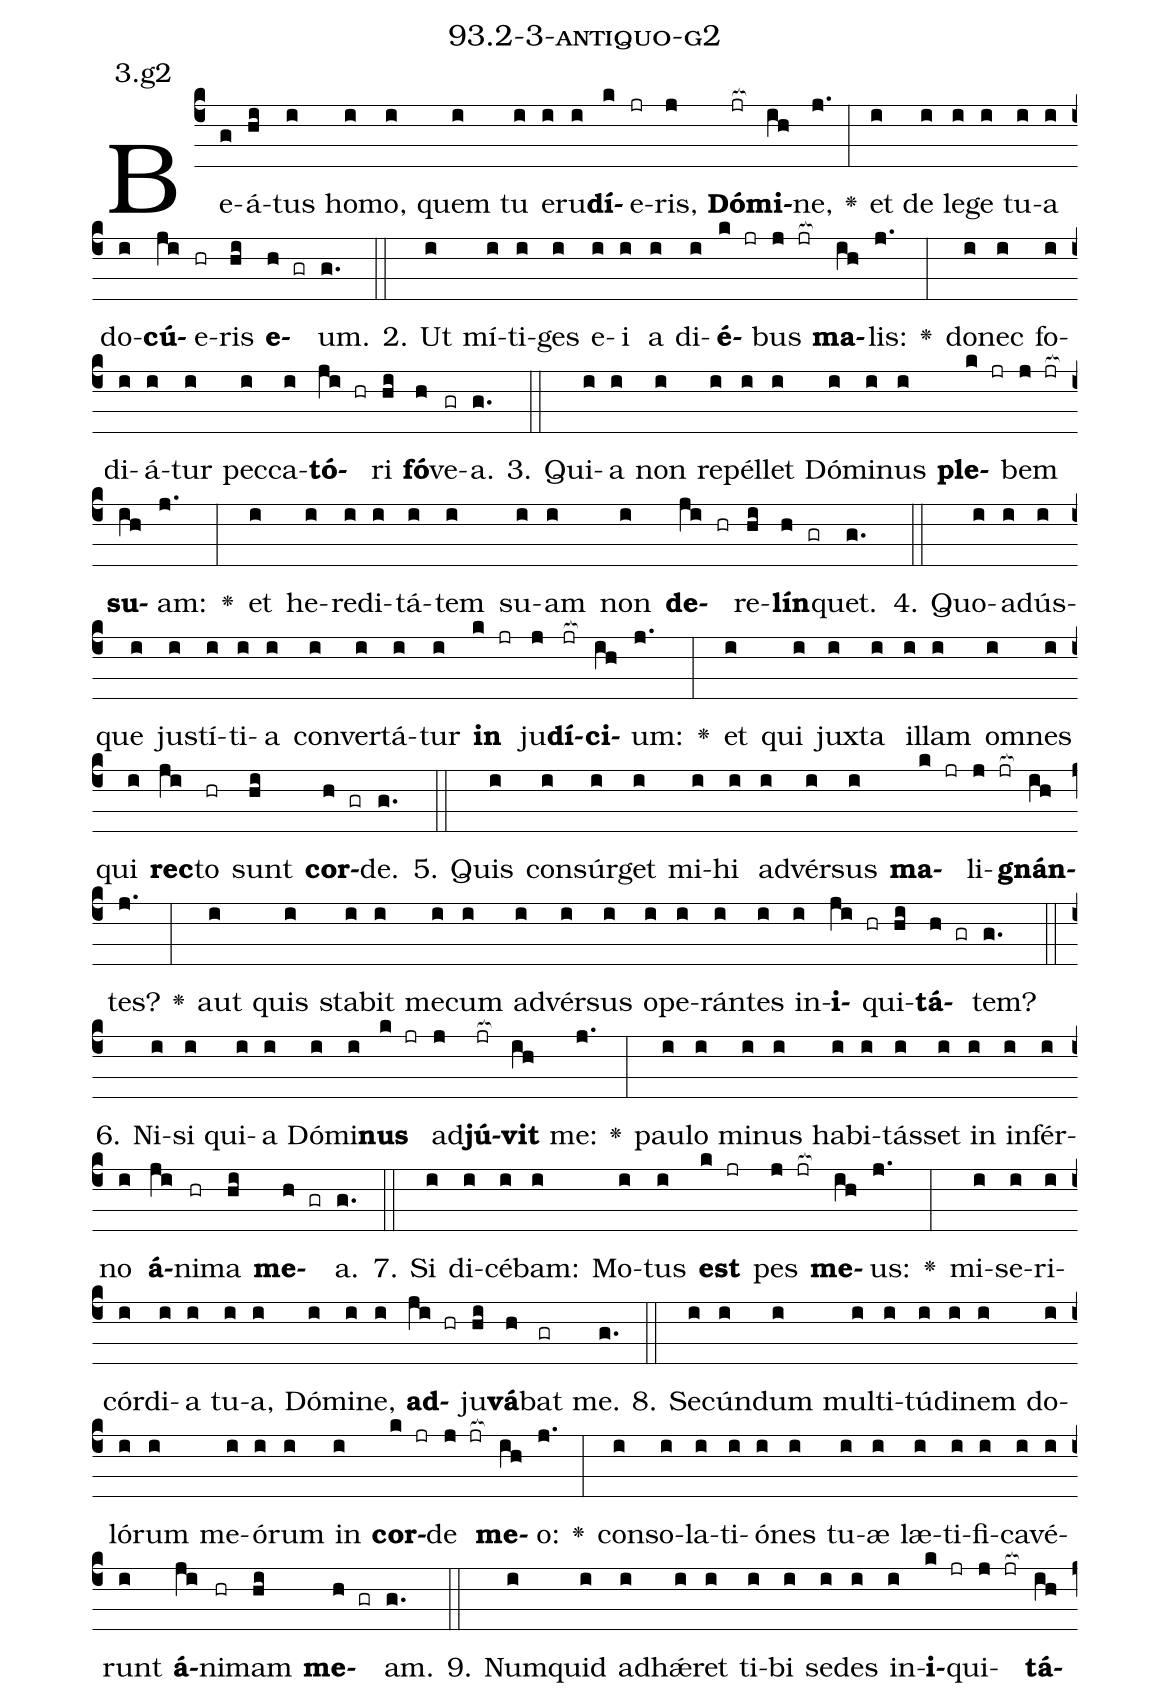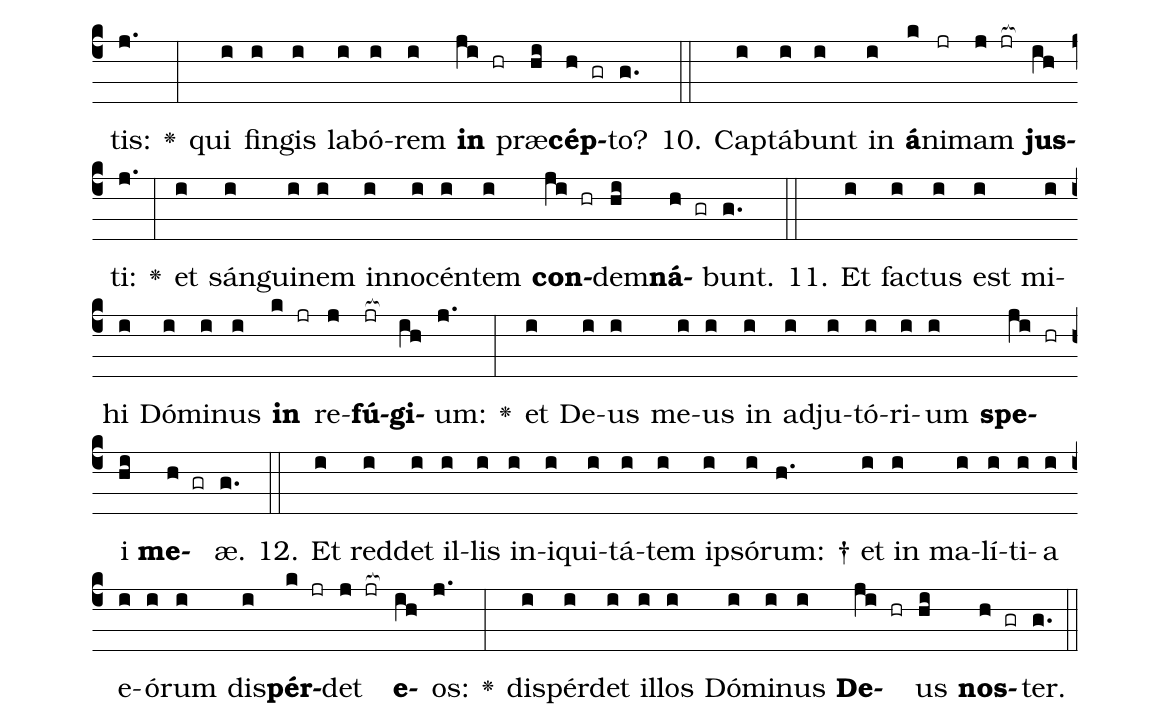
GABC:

name: 93.2-3-antiquo-g2;
annotation: 3.g2;
%%
(c4)Be(g)á(hi)tus(i) ho(i)mo,(i) quem(i) tu(i) e(i)ru(i)<b>dí</b>(k)e(jr)ris,(j) <b>Dó</b>(jr[ocb:1{])<b>mi</b>(ih[ocb:0}])ne,(j.) <v>\greheightstar</v>(:) et(i) de(i) le(i)ge(i) tu(i)a(i) do(i)<b>cú</b>(ji)e(hr)ris(hi) <b>e</b>(h gr)um.(g.) (::)
2. Ut(i) mí(i)ti(i)ges(i) e(i)i(i) a(i) di(i)<b>é</b>(k jr)bus(j jr[ocb:1{]) <b>ma</b>(ih[ocb:0}])lis:(j.) <v>\greheightstar</v>(:) do(i)nec(i) fo(i)di(i)á(i)tur(i) pec(i)ca(i)<b>tó</b>(ji hr)ri(hi) <b>fó</b>(h)ve(gr)a.(g.) (::)
3. Qui(i)a(i) non(i) re(i)pél(i)let(i) Dó(i)mi(i)nus(i) <b>ple</b>(k jr)bem(j jr[ocb:1{]) <b>su</b>(ih[ocb:0}])am:(j.) <v>\greheightstar</v>(:) et(i) he(i)re(i)di(i)tá(i)tem(i) su(i)am(i) non(i) <b>de</b>(ji hr)re(hi)<b>lín</b>(h gr)quet.(g.) (::)
4. Quo(i)ad(i)ús(i)que(i) jus(i)tí(i)ti(i)a(i) con(i)ver(i)tá(i)tur(i) <b>in</b>(k jr) ju(j)<b>dí</b>(jr[ocb:1{])<b>ci</b>(ih[ocb:0}])um:(j.) <v>\greheightstar</v>(:) et(i) qui(i) jux(i)ta(i) il(i)lam(i) om(i)nes(i) qui(i) <b>rec</b>(ji)to(hr) sunt(hi) <b>cor</b>(h gr)de.(g.) (::)
5. Quis(i) con(i)súr(i)get(i) mi(i)hi(i) ad(i)vér(i)sus(i) <b>ma</b>(k jr)li(j jr[ocb:1{])<b>gnán</b>(ih[ocb:0}])tes?(j.) <v>\greheightstar</v>(:) aut(i) quis(i) sta(i)bit(i) me(i)cum(i) ad(i)vér(i)sus(i) o(i)pe(i)rán(i)tes(i) in(i)<b>i</b>(ji hr)qui(hi)<b>tá</b>(h gr)tem?(g.) (::)
6. Ni(i)si(i) qui(i)a(i) Dó(i)mi(i)<b>nus</b>(k jr) ad(j)<b>jú</b>(jr[ocb:1{])<b>vit</b>(ih[ocb:0}]) me:(j.) <v>\greheightstar</v>(:) pau(i)lo(i) mi(i)nus(i) ha(i)bi(i)tás(i)set(i) in(i) in(i)fér(i)no(i) <b>á</b>(ji)ni(hr)ma(hi) <b>me</b>(h gr)a.(g.) (::)
7. Si(i) di(i)cé(i)bam:(i) Mo(i)tus(i) <b>est</b>(k jr) pes(j jr[ocb:1{]) <b>me</b>(ih[ocb:0}])us:(j.) <v>\greheightstar</v>(:) mi(i)se(i)ri(i)cór(i)di(i)a(i) tu(i)a,(i) Dó(i)mi(i)ne,(i) <b>ad</b>(ji hr)ju(hi)<b>vá</b>(h)bat(gr) me.(g.) (::)
8. Se(i)cún(i)dum(i) mul(i)ti(i)tú(i)di(i)nem(i) do(i)ló(i)rum(i) me(i)ó(i)rum(i) in(i) <b>cor</b>(k jr)de(j jr[ocb:1{]) <b>me</b>(ih[ocb:0}])o:(j.) <v>\greheightstar</v>(:) con(i)so(i)la(i)ti(i)ó(i)nes(i) tu(i)æ(i) læ(i)ti(i)fi(i)ca(i)vé(i)runt(i) <b>á</b>(ji)ni(hr)mam(hi) <b>me</b>(h gr)am.(g.) (::)
9. Num(i)quid(i) ad(i)hǽ(i)ret(i) ti(i)bi(i) se(i)des(i) in(i)<b>i</b>(k jr)qui(j jr[ocb:1{])<b>tá</b>(ih[ocb:0}])tis:(j.) <v>\greheightstar</v>(:) qui(i) fin(i)gis(i) la(i)bó(i)rem(i) <b>in</b>(ji hr) præ(hi)<b>cép</b>(h gr)to?(g.) (::)
10. Cap(i)tá(i)bunt(i) in(i) <b>á</b>(k)ni(jr)mam(j jr[ocb:1{]) <b>jus</b>(ih[ocb:0}])ti:(j.) <v>\greheightstar</v>(:) et(i) sán(i)gui(i)nem(i) in(i)no(i)cén(i)tem(i) <b>con</b>(ji hr)dem(hi)<b>ná</b>(h gr)bunt.(g.) (::)
11. Et(i) fac(i)tus(i) est(i) mi(i)hi(i) Dó(i)mi(i)nus(i) <b>in</b>(k jr) re(j)<b>fú</b>(jr[ocb:1{])<b>gi</b>(ih[ocb:0}])um:(j.) <v>\greheightstar</v>(:) et(i) De(i)us(i) me(i)us(i) in(i) ad(i)ju(i)tó(i)ri(i)um(i) <b>spe</b>(ji hr)i(hi) <b>me</b>(h gr)æ.(g.) (::)
12. Et(i) red(i)det(i) il(i)lis(i) in(i)i(i)qui(i)tá(i)tem(i) ip(i)só(i)rum: †(h.) et(i) in(i) ma(i)lí(i)ti(i)a(i) e(i)ó(i)rum(i) dis(i)<b>pér</b>(k jr)det(j jr[ocb:1{]) <b>e</b>(ih[ocb:0}])os:(j.) <v>\greheightstar</v>(:) dis(i)pér(i)det(i) il(i)los(i) Dó(i)mi(i)nus(i) <b>De</b>(ji hr)us(hi) <b>nos</b>(h gr)ter.(g.) (::)
